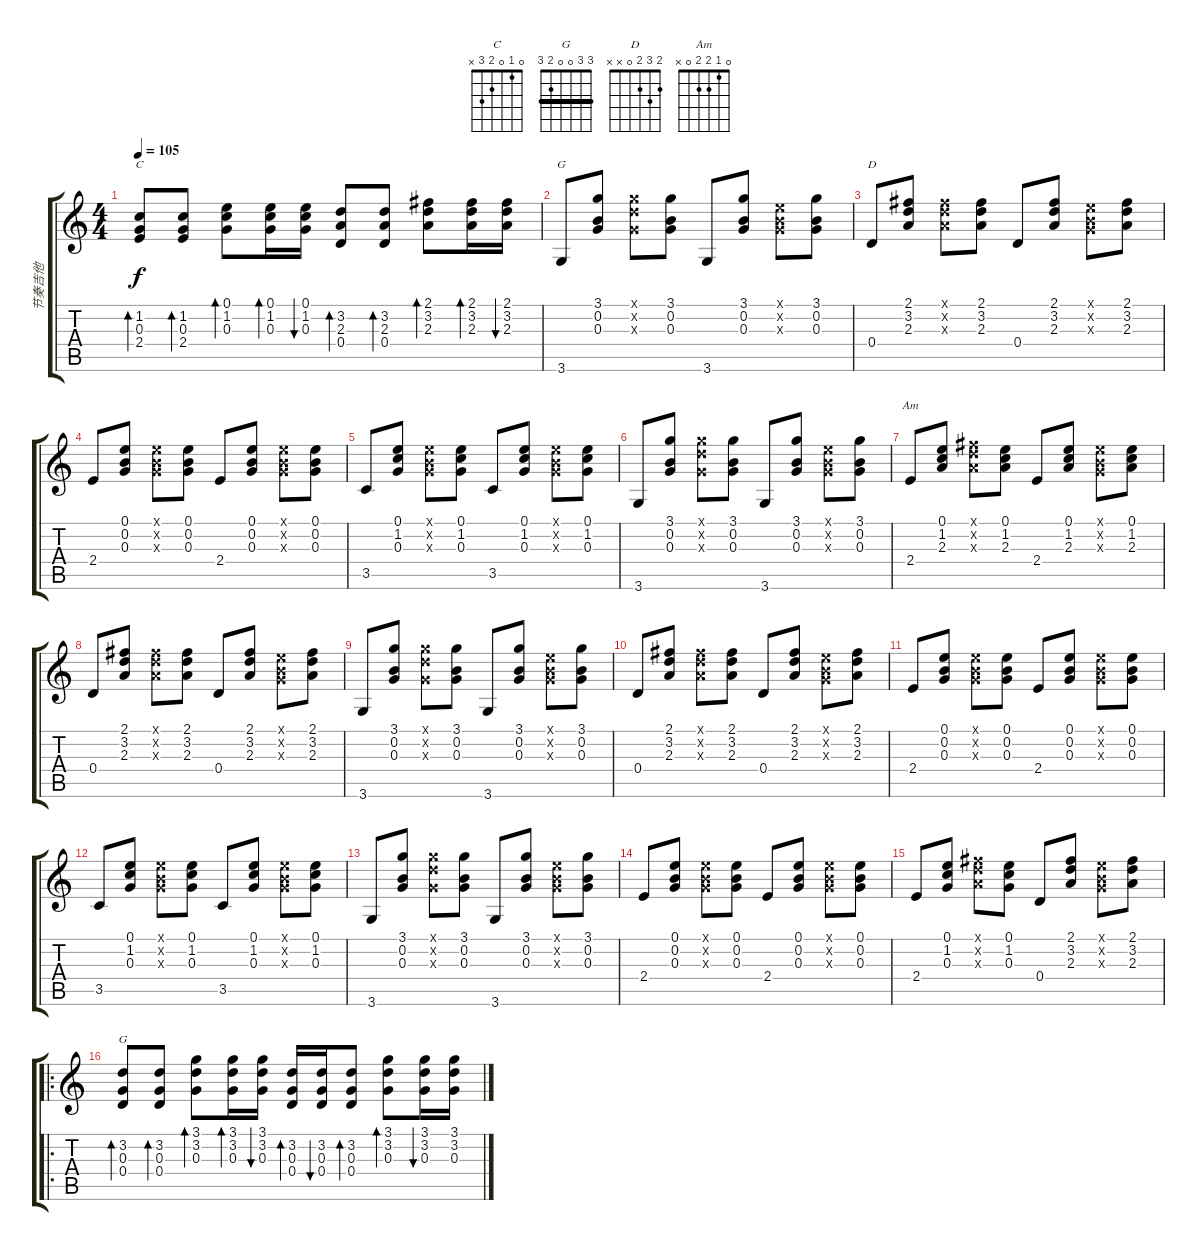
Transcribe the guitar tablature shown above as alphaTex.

\track ("节奏吉他" "节奏吉他") {instrument acousticguitarsteel}
\staff {score tabs}
\tuning (E4 B3 G3 D3 A2 E2) {hide}
\chord ("C" 0 1 0 2 3 x)
\chord ("G" 3 0 0 0 2 3)
\chord ("D" 2 3 2 0 x x)
\chord ("Am" 0 1 2 2 0 x)
\chord ("G" 3 3 0 0 2 3) {barre 3}
\ts (4 4)
\tempo 105
\clef g2
\ks c
(1.2 0.3 2.4).8{bd 60 ch "C" dy f} (1.2 0.3 2.4).8{bd 60} (0.1 1.2 0.3).8{bd 60} (0.1 1.2 0.3).16{bd 60} (0.1 1.2 0.3).16{bu 60} (3.2 2.3 0.4).8{bd 60} (3.2 2.3 0.4).8{bd 60} (2.1 3.2 2.3).8{bd 60} (2.1 3.2 2.3).16{bd 60} (2.1 3.2 2.3).16{bu 60} |
3.6.8{ch "G"} (3.1 0.2 0.3).8 (3.1{x} 3.2{x} 0.3{x}).8 (3.1 0.2 0.3).8 3.6.8 (3.1 0.2 0.3).8 (0.1{x} 0.2{x} 0.3{x}).8 (3.1 0.2 0.3).8 |
0.4.8{ch "D"} (2.1 3.2 2.3).8 (2.1{x} 3.2{x} 2.3{x}).8 (2.1 3.2 2.3).8 0.4.8 (2.1 3.2 2.3).8 (0.1{x} 0.2{x} 0.3{x}).8 (2.1 3.2 2.3).8 |
2.4.8 (0.1 0.2 0.3).8 (0.1{x} 0.2{x} 0.3{x}).8 (0.1 0.2 0.3).8 2.4.8 (0.1 0.2 0.3).8 (0.1{x} 0.2{x} 0.3{x}).8 (0.1 0.2 0.3).8 |
3.5.8 (0.1 1.2 0.3).8 (0.1{x} 0.2{x} 0.3{x}).8 (0.1 1.2 0.3).8 3.5.8 (0.1 1.2 0.3).8 (0.1{x} 0.2{x} 0.3{x}).8 (0.1 1.2 0.3).8 |
3.6.8 (3.1 0.2 0.3).8 (3.1{x} 3.2{x} 0.3{x}).8 (3.1 0.2 0.3).8 3.6.8 (3.1 0.2 0.3).8 (0.1{x} 0.2{x} 0.3{x}).8 (3.1 0.2 0.3).8 |
2.4.8{ch "Am"} (0.1 1.2 2.3).8 (2.1{x} 3.2{x} 2.3{x}).8 (0.1 1.2 2.3).8 2.4.8 (0.1 1.2 2.3).8 (0.1{x} 0.2{x} 0.3{x}).8 (0.1 1.2 2.3).8 |
0.4.8 (2.1 3.2 2.3).8 (2.1{x} 3.2{x} 2.3{x}).8 (2.1 3.2 2.3).8 0.4.8 (2.1 3.2 2.3).8 (0.1{x} 0.2{x} 0.3{x}).8 (2.1 3.2 2.3).8 |
3.6.8 (3.1 0.2 0.3).8 (3.1{x} 3.2{x} 0.3{x}).8 (3.1 0.2 0.3).8 3.6.8 (3.1 0.2 0.3).8 (0.1{x} 0.2{x} 0.3{x}).8 (3.1 0.2 0.3).8 |
0.4.8 (2.1 3.2 2.3).8 (2.1{x} 3.2{x} 2.3{x}).8 (2.1 3.2 2.3).8 0.4.8 (2.1 3.2 2.3).8 (0.1{x} 0.2{x} 0.3{x}).8 (2.1 3.2 2.3).8 |
2.4.8 (0.1 0.2 0.3).8 (0.1{x} 0.2{x} 0.3{x}).8 (0.1 0.2 0.3).8 2.4.8 (0.1 0.2 0.3).8 (0.1{x} 0.2{x} 0.3{x}).8 (0.1 0.2 0.3).8 |
3.5.8 (0.1 1.2 0.3).8 (0.1{x} 0.2{x} 0.3{x}).8 (0.1 1.2 0.3).8 3.5.8 (0.1 1.2 0.3).8 (0.1{x} 0.2{x} 0.3{x}).8 (0.1 1.2 0.3).8 |
3.6.8 (3.1 0.2 0.3).8 (3.1{x} 3.2{x} 0.3{x}).8 (3.1 0.2 0.3).8 3.6.8 (3.1 0.2 0.3).8 (0.1{x} 0.2{x} 0.3{x}).8 (3.1 0.2 0.3).8 |
2.4.8 (0.1 0.2 0.3).8 (0.1{x} 0.2{x} 0.3{x}).8 (0.1 0.2 0.3).8 2.4.8 (0.1 0.2 0.3).8 (0.1{x} 0.2{x} 0.3{x}).8 (0.1 0.2 0.3).8 |
2.4.8 (0.1 1.2 0.3).8 (2.1{x} 3.2{x} 2.3{x}).8 (0.1 1.2 0.3).8 0.4.8 (2.1 3.2 2.3).8 (0.1{x} 0.2{x} 0.3{x}).8 (2.1 3.2 2.3).8 |
\ro
(3.2 0.3 0.4).8{bd 60 ch "G"} (3.2 0.3 0.4).8{bd 60} (3.1 3.2 0.3).8{bd 60} (3.1 3.2 0.3).16{bd 60} (3.1 3.2 0.3).16{bu 60} (3.2 0.3 0.4).16{bd 60} (3.2 0.3 0.4).16{bu 60} (3.2 0.3 0.4).8{bd 60} (3.1 3.2 0.3).8{bd 60} (3.1 3.2 0.3).16{bu 60} (3.1 3.2 0.3).16
